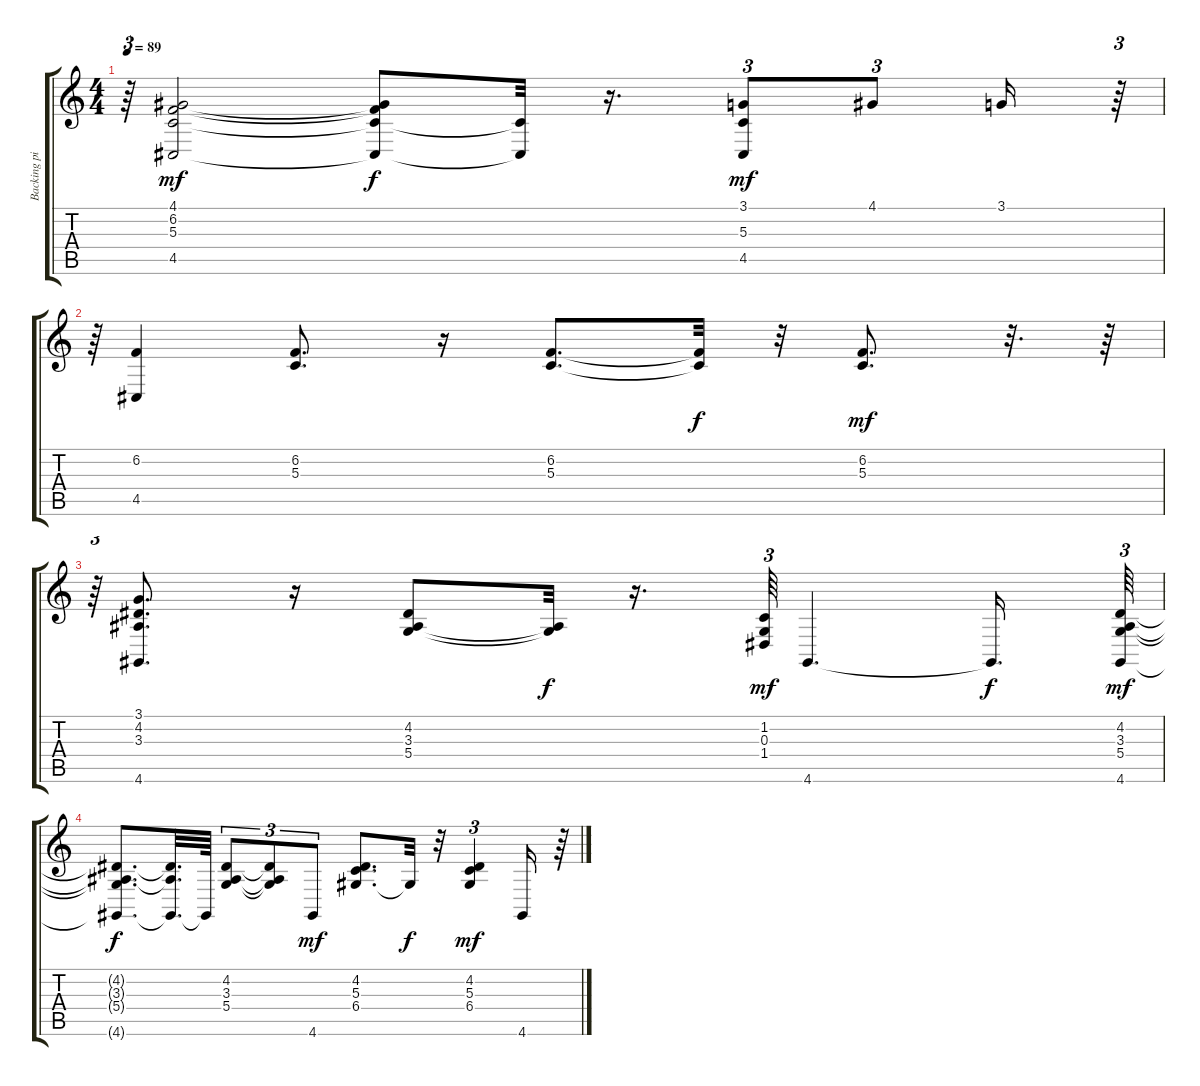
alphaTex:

\track ("Backing piano" "Backing pi") {instrument brightacousticpiano}
\staff {score tabs}
\tuning (E4 B3 G3 D3 A2 E2) {hide}
\ts (4 4)
\tempo 89
\clef g2
\ks c
r.64{tu (3 2) dy mf} (4.1 6.2 5.3 4.5).2 (4.1{t} 6.2{t} 5.3{t} 4.5{t}).8{dy f} (5.3{t} 4.5{t}).32 r.16{d} (3.1 5.3 4.5).8{tu (3 2) dy mf} 4.1.8{tu (3 2)} 3.1.16 r.64{tu (3 2)} |
r.64{tu (3 2)} (6.2 4.5).4 (6.2 5.3).8{d} r.16 (6.2 5.3).8{d} (6.2{t} 5.3{t}).32{dy f} r.32 (6.2 5.3).8{d dy mf} r.32{d} r.64 |
r.64{tu (3 2)} (3.1 4.2 3.3 4.6).8{d} r.16 (4.2 3.3 5.4).8 (3.3{t} 5.4{t}).32{dy f} r.16{d} (1.2 0.3 1.4).64{tu (3 2) dy mf} 4.6.4{d} 4.6{t}.16{d dy f} (4.2 3.3 5.4 4.6).64{tu (3 2) dy mf} |
(4.2{t} 3.3{t} 5.4{t} 4.6{t}).8{d dy f} (4.2{t} 3.3{t} 4.6{t}).32{d} 4.6{t}.64 (4.2 3.3 5.4).8{tu (3 2)} (4.2{t} 3.3{t} 5.4{t}).8{tu (3 2)} 4.6.8{tu (3 2) dy mf} (4.2 5.3 6.4).8{d} 6.4{t}.32{dy f} r.32 (4.2 5.3 6.4).4{tu (3 2) dy mf} 4.6.16 r.64
